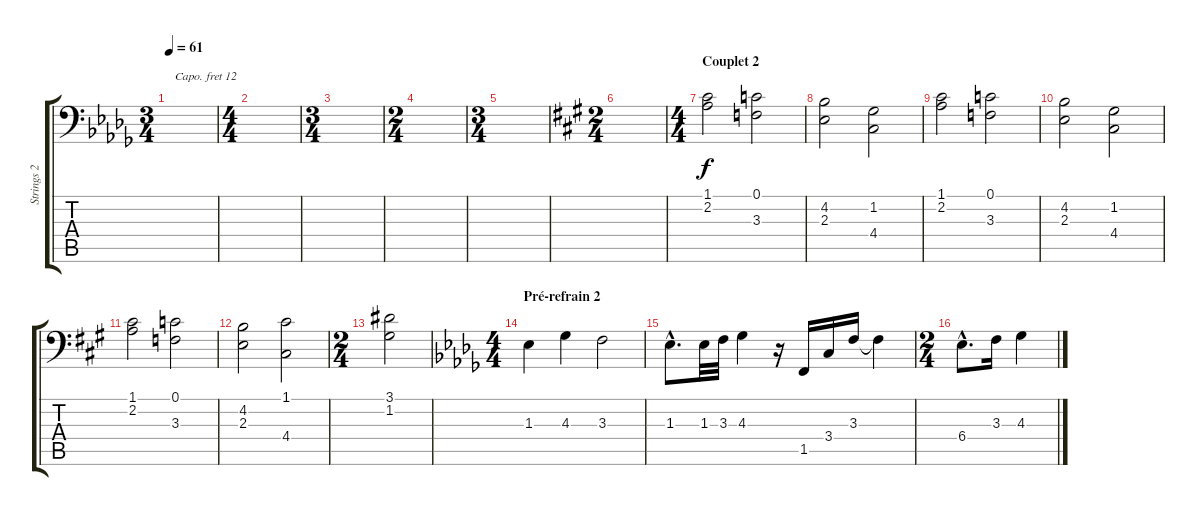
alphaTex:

\track ("Strings 2 Left" "Strings 2 ") {instrument stringensemble1}
\staff {score tabs}
\capo 12
\tuning (C3 G2 D2 A1 E1 B0) {hide}
\ts (3 4)
\tempo 61
\clef f4
\ks db
|
\ts (4 4)
|
\ts (3 4)
|
\ts (2 4)
|
\ts (3 4)
|
\ts (2 4)
\ks a
|
\ts (4 4)
\section ("" "Couplet 2")
(1.1 2.2).2 (0.1 3.3).2 |
(4.2 2.3).2 (1.2 4.4).2 |
(1.1 2.2).2 (0.1 3.3).2 |
(4.2 2.3).2 (1.2 4.4).2 |
(1.1 2.2).2 (0.1 3.3).2 |
(4.2 2.3).2 (1.1 4.4).2 |
\ts (2 4)
(3.1 1.2).2 |
\ts (4 4)
\section ("" "Pré-refrain 2")
\ks db
1.3.4 4.3.4 3.3.2 |
1.3{hac}.8{d} 1.3.32 3.3.32 4.3.4 r.16 1.5.16 3.4.16 3.3.16 3.3{t}.4 |
\ts (2 4)
6.4{hac}.8{d} 3.3.16 4.3.4
